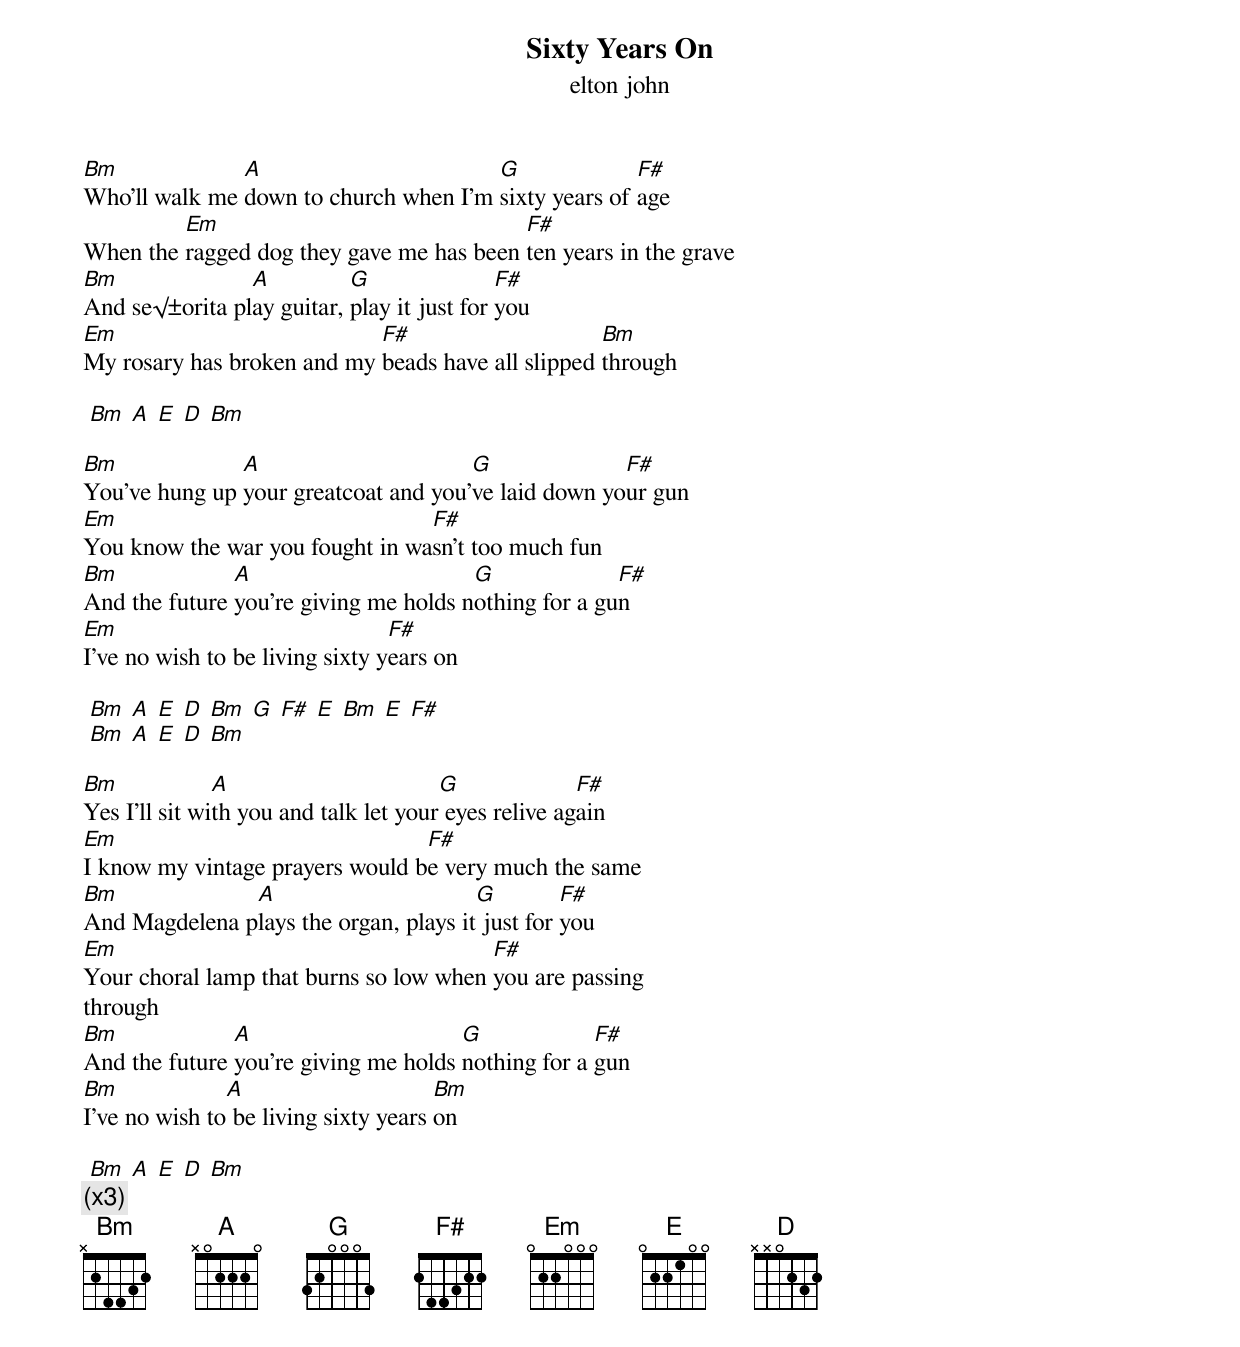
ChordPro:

{title: Sixty Years On}
{subtitle: elton john}
[Bm]Who'll walk me [A]down to church when I'm [G]sixty years of [F#]age
When the [Em]ragged dog they gave me has been [F#]ten years in the grave
[Bm]And se√±orita pl[A]ay guitar, [G]play it just for [F#]you
[Em]My rosary has broken and my [F#]beads have all slipped [Bm]through

 [Bm] [A] [E] [D] [Bm]

[Bm]You've hung up [A]your greatcoat and you'[G]ve laid down yo[F#]ur gun
[Em]You know the war you fought in wa[F#]sn't too much fun
[Bm]And the future [A]you're giving me holds n[G]othing for a gu[F#]n
[Em]I've no wish to be living sixty y[F#]ears on

 [Bm] [A] [E] [D] [Bm] [G] [F#] [E] [Bm] [E] [F#]
 [Bm] [A] [E] [D] [Bm]

[Bm]Yes I'll sit wi[A]th you and talk let your[G] eyes relive ag[F#]ain
[Em]I know my vintage prayers would b[F#]e very much the same
[Bm]And Magdelena p[A]lays the organ, plays it[G] just for [F#]you
[Em]Your choral lamp that burns so low when [F#]you are passing
through
[Bm]And the future [A]you're giving me holds [G]nothing for a [F#]gun
[Bm]I've no wish to[A] be living sixty years [Bm]on

 [Bm] [A] [E] [D] [Bm]
{c:(x3)}
